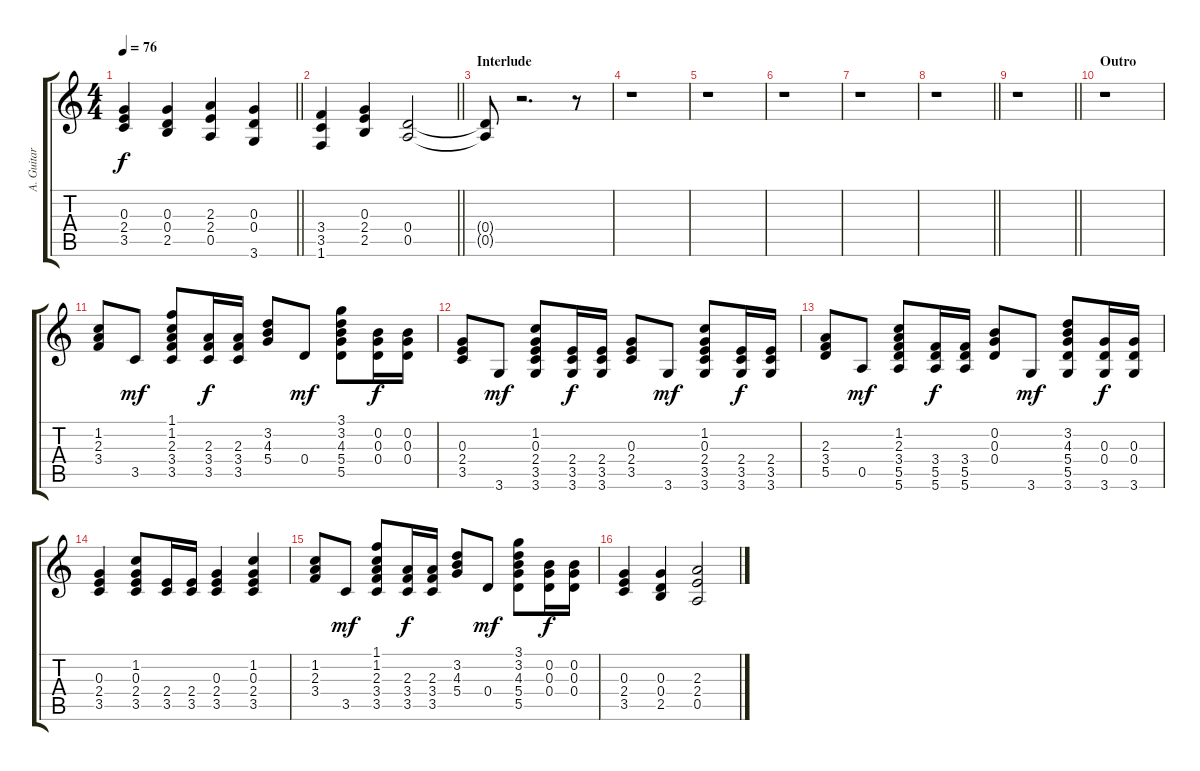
\track ("A. Guitar" "A. Guitar") {instrument acousticguitarsteel}
\staff {score tabs}
\tuning (E4 B3 G3 D3 A2 E2) {hide}
\ts (4 4)
\tempo 76
\clef g2
\barLineRight lightlight
\ks c
(0.3 2.4 3.5).4{dy f} (0.3 0.4 2.5).4 (2.3 2.4 0.5).4 (0.3 0.4 3.6).4 |
\barLineRight lightlight
(3.4 3.5 1.6).4 (0.3 2.4 2.5).4 (0.4 0.5).2 |
\section ("" "Interlude")
(0.4{t} 0.5{t}).8 r.2{d} r.8 |
r.1 |
r.1 |
r.1 |
r.1 |
\barLineRight lightlight
r.1 |
\barLineRight lightlight
r.1 |
\section ("" "Outro")
r.1 |
(1.2 2.3 3.4).8 3.5.8{dy mf} (1.1 1.2 2.3 3.4 3.5).8 (2.3 3.4 3.5).16{dy f} (2.3 3.4 3.5).16 (3.2 4.3 5.4).8 0.4.8{dy mf} (3.1 3.2 4.3 5.4 5.5).8 (0.2 0.3 0.4).16{dy f} (0.2 0.3 0.4).16 |
(0.3 2.4 3.5).8 3.6.8{dy mf} (1.2 0.3 2.4 3.5 3.6).8 (2.4 3.5 3.6).16{dy f} (2.4 3.5 3.6).16 (0.3 2.4 3.5).8 3.6.8{dy mf} (1.2 0.3 2.4 3.5 3.6).8 (2.4 3.5 3.6).16{dy f} (2.4 3.5 3.6).16 |
(2.3 3.4 5.5).8 0.5.8{dy mf} (1.2 2.3 3.4 5.5 5.6).8 (3.4 5.5 5.6).16{dy f} (3.4 5.5 5.6).16 (0.2 0.3 0.4).8 3.6.8{dy mf} (3.2 4.3 5.4 5.5 3.6).8 (0.3 0.4 3.6).16{dy f} (0.3 0.4 3.6).16 |
(0.3 2.4 3.5).4 (1.2 0.3 2.4 3.5).8 (2.4 3.5).16 (2.4 3.5).16 (0.3 2.4 3.5).4 (1.2 0.3 2.4 3.5).4 |
(1.2 2.3 3.4).8 3.5.8{dy mf} (1.1 1.2 2.3 3.4 3.5).8 (2.3 3.4 3.5).16{dy f} (2.3 3.4 3.5).16 (3.2 4.3 5.4).8 0.4.8{dy mf} (3.1 3.2 4.3 5.4 5.5).8 (0.2 0.3 0.4).16{dy f} (0.2 0.3 0.4).16 |
(0.3 2.4 3.5).4 (0.3 0.4 2.5).4 (2.3 2.4 0.5).2
